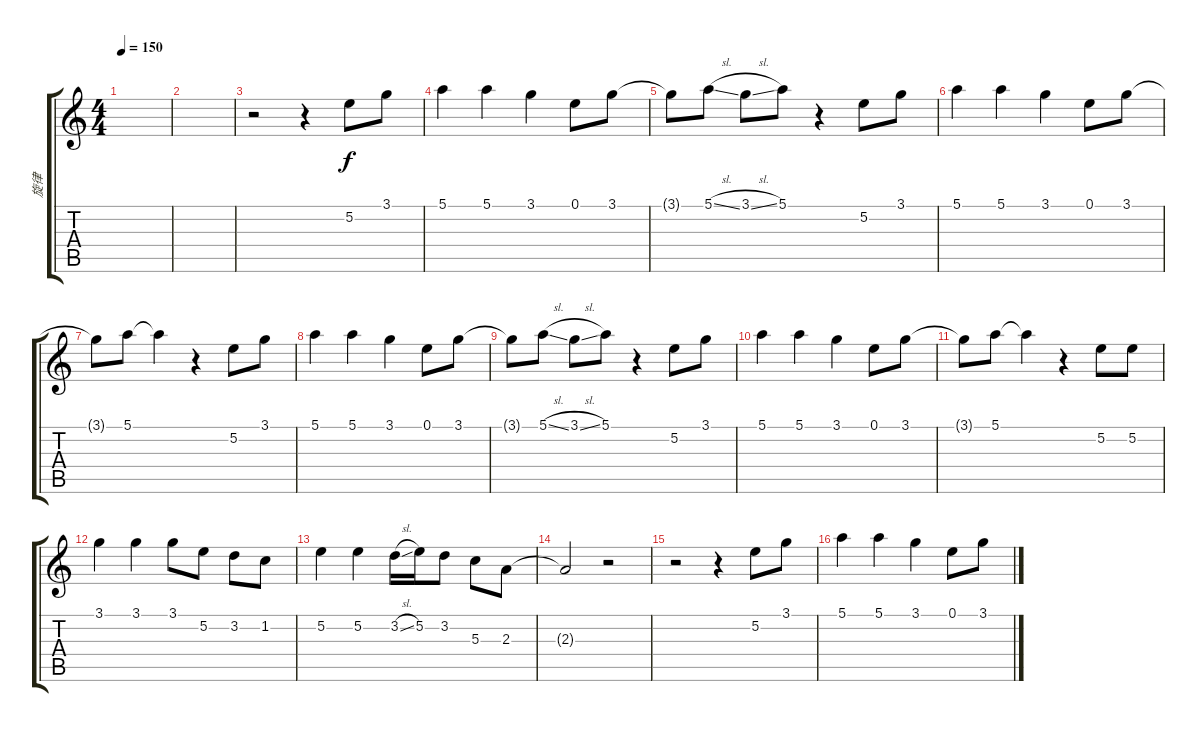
\track ("旋律" "旋律") {instrument overdrivenguitar}
\staff {score tabs}
\tuning (E4 B3 G3 D3 A2 E2) {hide}
\ts (4 4)
\tempo 150
\clef g2
\ks c
|
|
r.2 r.4 5.2.8 3.1.8 |
5.1.4 5.1.4 3.1.4 0.1.8 3.1.8 |
3.1{t}.8 5.1{sl}.8 3.1{sl}.8 5.1.8 r.4 5.2.8 3.1.8 |
5.1.4 5.1.4 3.1.4 0.1.8 3.1.8 |
3.1{t}.8 5.1.8 5.1{t}.4 r.4 5.2.8 3.1.8 |
5.1.4 5.1.4 3.1.4 0.1.8 3.1.8 |
3.1{t}.8 5.1{sl}.8 3.1{sl}.8 5.1.8 r.4 5.2.8 3.1.8 |
5.1.4 5.1.4 3.1.4 0.1.8 3.1.8 |
3.1{t}.8 5.1.8 5.1{t}.4 r.4 5.2.8 5.2.8 |
3.1.4 3.1.4 3.1.8 5.2.8 3.2.8 1.2.8 |
5.2.4 5.2.4 3.2{sl}.16 5.2.16 3.2.8 5.3.8 2.3.8 |
2.3{t}.2 r.2 |
r.2 r.4 5.2.8 3.1.8 |
5.1.4 5.1.4 3.1.4 0.1.8 3.1.8
